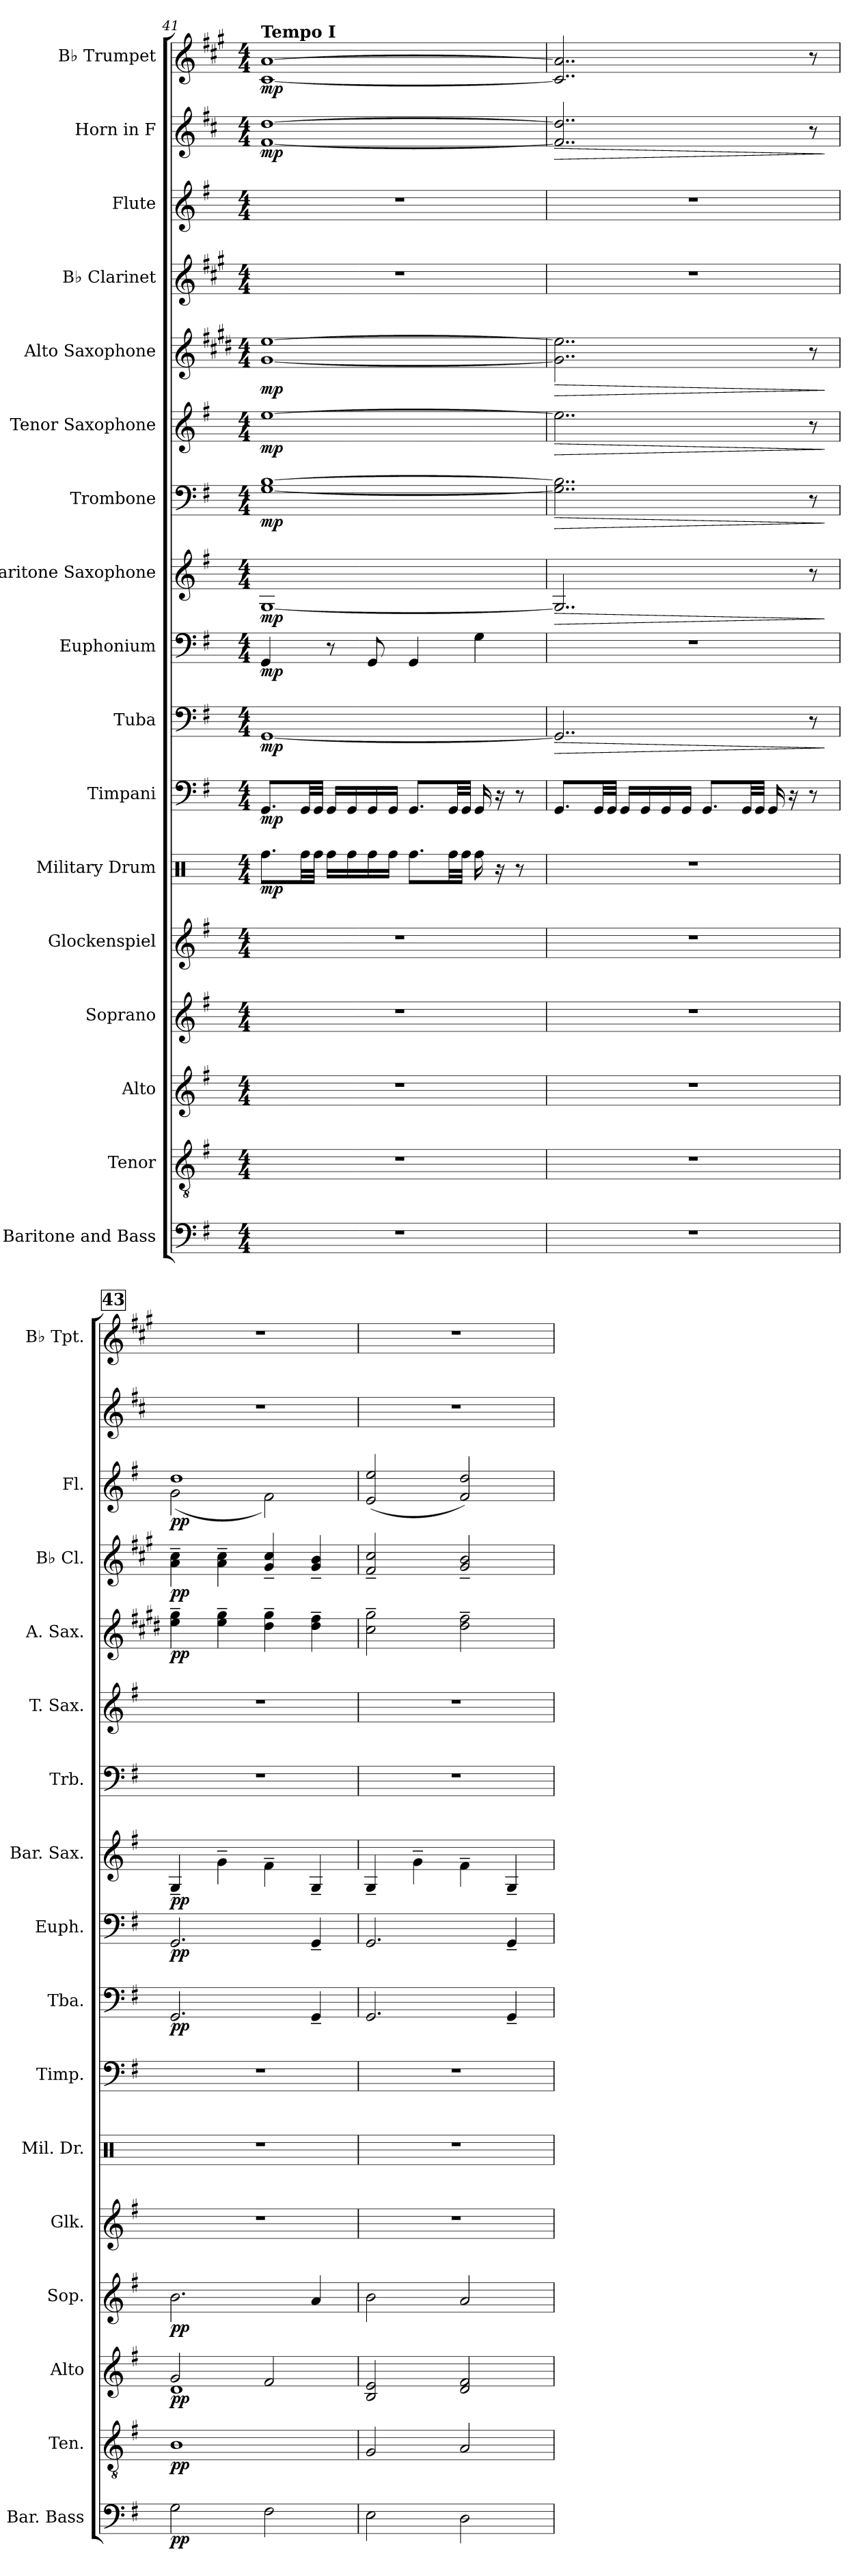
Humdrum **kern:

**kern	**dynam	**kern	**dynam	**kern	**dynam	**kern	**dynam	**kern	**kern	**dynam	**kern	**dynam	**kern	**dynam	**kern	**dynam	**kern	**dynam	**kern	**dynam	**kern	**dynam	**kern	**dynam	**kern	**dynam	**kern	**dynam	**kern	**dynam	**kern	**dynam
*part17	*part17	*part16	*part16	*part15	*part15	*part14	*part14	*part13	*part12	*part12	*part11	*part11	*part10	*part10	*part9	*part9	*part8	*part8	*part7	*part7	*part6	*part6	*part5	*part5	*part4	*part4	*part3	*part3	*part2	*part2	*part1	*part1
*staff17	*staff17	*staff16	*staff16	*staff15	*staff15	*staff14	*staff14	*staff13	*staff12	*staff12	*staff11	*staff11	*staff10	*staff10	*staff9	*staff9	*staff8	*staff8	*staff7	*staff7	*staff6	*staff6	*staff5	*staff5	*staff4	*staff4	*staff3	*staff3	*staff2	*staff2	*staff1	*staff1
*I"Baritone and Bass	*	*I"Tenor	*	*I"Alto	*	*I"Soprano	*	*I"Glockenspiel	*I"Military Drum	*	*I"Timpani	*	*I"Tuba	*	*I"Euphonium	*	*I"Baritone Saxophone	*	*I"Trombone	*	*I"Tenor Saxophone	*	*I"Alto Saxophone	*	*I"B♭ Clarinet	*	*I"Flute	*	*I"Horn in F	*	*I"B♭ Trumpet	*
*I'Bar. Bass	*	*I'Ten.	*	*I'Alto	*	*I'Sop.	*	*I'Glk.	*I'Mil. Dr.	*	*I'Timp.	*	*I'Tba.	*	*I'Euph.	*	*I'Bar. Sax.	*	*I'Trb.	*	*I'T. Sax.	*	*I'A. Sax.	*	*I'B♭ Cl.	*	*I'Fl.	*	*	*	*I'B♭ Tpt.	*
*clefF4	*	*clefGv2	*	*clefG2	*	*clefG2	*	*clefG2	*clefX	*	*clefF4	*	*clefF4	*	*clefF4	*	*clefG2	*	*clefF4	*	*clefG2	*	*clefG2	*	*clefG2	*	*clefG2	*	*clefG2	*	*clefG2	*
*	*	*	*	*	*	*	*	*ITrd-14c-24	*	*	*	*	*	*	*	*	*ITrd12c21	*	*	*	*ITrd8c14	*	*ITrd5c9	*	*ITrd1c2	*	*	*	*ITrd4c7	*	*ITrd1c2	*
*k[f#]	*	*k[f#]	*	*k[f#]	*	*k[f#]	*	*k[f#]	*k[]	*	*k[f#]	*	*k[f#]	*	*k[f#]	*	*k[f#]	*	*k[f#]	*	*k[f#]	*	*k[f#]	*	*k[f#]	*	*k[f#]	*	*k[f#]	*	*k[f#]	*
*M4/4	*	*M4/4	*	*M4/4	*	*M4/4	*	*M4/4	*M4/4	*	*M4/4	*	*M4/4	*	*M4/4	*	*M4/4	*	*M4/4	*	*M4/4	*	*M4/4	*	*M4/4	*	*M4/4	*	*M4/4	*	*M4/4	*
*MM66	*	*MM66	*	*MM66	*	*MM66	*	*MM66	*MM66	*	*MM66	*	*MM66	*	*MM66	*	*MM66	*	*MM66	*	*MM66	*	*MM66	*	*MM66	*	*MM66	*	*MM66	*	*MM66	*
=41	=41	=41	=41	=41	=41	=41	=41	=41	=41	=41	=41	=41	=41	=41	=41	=41	=41	=41	=41	=41	=41	=41	=41	=41	=41	=41	=41	=41	=41	=41	=41	=41
!	!	!	!	!	!	!	!	!	!	!	!	!	!	!	!	!	!	!	!	!	!	!	!	!	!	!	!	!	!	!	!LO:TX:a:B:t=Tempo I	!
!	!	!	!	!	!	!	!	!	!	!LO:DY:b	!	!LO:DY:b	!	!LO:DY:b	!	!LO:DY:b	!	!LO:DY:b	!	!LO:DY:b	!	!LO:DY:b	!	!LO:DY:b	!	!	!	!	!	!LO:DY:b	!	!LO:DY:b
1r	.	1r	.	1r	.	1r	.	1r	8.Rff\L	mp	8.GG/L	mp	[1GG	mp	4GG/	mp	[1GG	mp	[1G [1B	mp	[1e	mp	[1B [1g	mp	1r	.	1r	.	[1B [1g	mp	[1B [1g	mp
.	.	.	.	.	.	.	.	.	32Rff\LL	.	32GG/LL	.	.	.	.	.	.	.	.	.	.	.	.	.	.	.	.	.	.	.	.	.
.	.	.	.	.	.	.	.	.	32Rff\JJJ	.	32GG/JJJ	.	.	.	.	.	.	.	.	.	.	.	.	.	.	.	.	.	.	.	.	.
.	.	.	.	.	.	.	.	.	16Rff\LL	.	16GG/LL	.	.	.	8r	.	.	.	.	.	.	.	.	.	.	.	.	.	.	.	.	.
.	.	.	.	.	.	.	.	.	16Rff\	.	16GG/	.	.	.	.	.	.	.	.	.	.	.	.	.	.	.	.	.	.	.	.	.
.	.	.	.	.	.	.	.	.	16Rff\	.	16GG/	.	.	.	8GG/	.	.	.	.	.	.	.	.	.	.	.	.	.	.	.	.	.
.	.	.	.	.	.	.	.	.	16Rff\JJ	.	16GG/JJ	.	.	.	.	.	.	.	.	.	.	.	.	.	.	.	.	.	.	.	.	.
.	.	.	.	.	.	.	.	.	8.Rff\L	.	8.GG/L	.	.	.	4GG/	.	.	.	.	.	.	.	.	.	.	.	.	.	.	.	.	.
.	.	.	.	.	.	.	.	.	32Rff\LL	.	32GG/LL	.	.	.	.	.	.	.	.	.	.	.	.	.	.	.	.	.	.	.	.	.
.	.	.	.	.	.	.	.	.	32Rff\JJJ	.	32GG/JJJ	.	.	.	.	.	.	.	.	.	.	.	.	.	.	.	.	.	.	.	.	.
.	.	.	.	.	.	.	.	.	16Rff\	.	16GG/	.	.	.	4G\	.	.	.	.	.	.	.	.	.	.	.	.	.	.	.	.	.
.	.	.	.	.	.	.	.	.	16r	.	16r	.	.	.	.	.	.	.	.	.	.	.	.	.	.	.	.	.	.	.	.	.
.	.	.	.	.	.	.	.	.	8r	.	8r	.	.	.	.	.	.	.	.	.	.	.	.	.	.	.	.	.	.	.	.	.
=42	=42	=42	=42	=42	=42	=42	=42	=42	=42	=42	=42	=42	=42	=42	=42	=42	=42	=42	=42	=42	=42	=42	=42	=42	=42	=42	=42	=42	=42	=42	=42	=42
!	!	!	!	!	!	!	!	!	!	!	!	!LO:DY:b	!	!LO:HP:b	!	!	!	!LO:HP:b	!	!LO:HP:b	!	!LO:HP:b	!	!LO:HP:b	!	!	!	!	!	!LO:HP:b	!	!
!	!	!	!	!	!	!	!	!	!	!	!	!LO:DY:n=1:b	!	!	!	!	!	!	!	!	!	!	!	!	!	!	!	!	!	!	!	!
1r	.	1r	.	1r	.	1r	.	1r	1r	.	8.GG/L	mp mp	2..GG/]	>	1r	.	2..GG/]	>	2..G\] 2..B\]	>	2..e\]	>	2..B\] 2..g\]	>	1r	.	1r	.	2..B/] 2..g/]	>	2..B/] 2..g/]	.
.	.	.	.	.	.	.	.	.	.	.	32GG/LL	.	.	.	.	.	.	.	.	.	.	.	.	.	.	.	.	.	.	.	.	.
.	.	.	.	.	.	.	.	.	.	.	32GG/JJJ	.	.	.	.	.	.	.	.	.	.	.	.	.	.	.	.	.	.	.	.	.
.	.	.	.	.	.	.	.	.	.	.	16GG/LL	.	.	.	.	.	.	.	.	.	.	.	.	.	.	.	.	.	.	.	.	.
.	.	.	.	.	.	.	.	.	.	.	16GG/	.	.	.	.	.	.	.	.	.	.	.	.	.	.	.	.	.	.	.	.	.
.	.	.	.	.	.	.	.	.	.	.	16GG/	.	.	.	.	.	.	.	.	.	.	.	.	.	.	.	.	.	.	.	.	.
.	.	.	.	.	.	.	.	.	.	.	16GG/JJ	.	.	.	.	.	.	.	.	.	.	.	.	.	.	.	.	.	.	.	.	.
.	.	.	.	.	.	.	.	.	.	.	8.GG/L	.	.	.	.	.	.	.	.	.	.	.	.	.	.	.	.	.	.	.	.	.
.	.	.	.	.	.	.	.	.	.	.	32GG/LL	.	.	.	.	.	.	.	.	.	.	.	.	.	.	.	.	.	.	.	.	.
.	.	.	.	.	.	.	.	.	.	.	32GG/JJJ	.	.	.	.	.	.	.	.	.	.	.	.	.	.	.	.	.	.	.	.	.
.	.	.	.	.	.	.	.	.	.	.	16GG/	.	.	.	.	.	.	.	.	.	.	.	.	.	.	.	.	.	.	.	.	.
.	.	.	.	.	.	.	.	.	.	.	16r	.	.	.	.	.	.	.	.	.	.	.	.	.	.	.	.	.	.	.	.	.
.	.	.	.	.	.	.	.	.	.	.	8r	.	8r	.	.	.	8r	.	8r	.	8r	.	8r	.	.	.	.	.	8r	.	8r	.
.	.	.	.	.	.	.	.	.	.	.	.	.	.	]	.	.	.	]	.	]	.	]	.	]	.	.	.	.	.	]	.	.
!!LO:REH:place=s1:a:B:fs=14:t=43
=43	=43	=43	=43	=43	=43	=43	=43	=43	=43	=43	=43	=43	=43	=43	=43	=43	=43	=43	=43	=43	=43	=43	=43	=43	=43	=43	=43	=43	=43	=43	=43	=43
*	*	*	*	*^	*	*	*	*	*	*	*	*	*	*	*	*	*	*	*	*	*	*	*	*	*	*	*^	*	*	*	*	*
!	!LO:DY:b	!	!LO:DY:b	!	!	!LO:DY:b	!	!LO:DY:b	!	!	!	!	!	!	!LO:DY:b	!	!LO:DY:b	!	!LO:DY:b	!	!	!	!	!	!LO:DY:b	!	!LO:DY:b	!	!	!LO:DY:b	!	!	!	!
2G\	pp	1B	pp	2g/	1d	pp	2.b\	pp	1r	1r	.	1r	.	2.GG/	pp	2.GG/	pp	4GG~/	pp	1r	.	1r	.	4g\~ 4b\~	pp	4g\~ 4b\~	pp	1dd	(2g\	pp	1r	.	1r	.
.	.	.	.	.	.	.	.	.	.	.	.	.	.	.	.	.	.	4G~\	.	.	.	.	.	4g\~ 4b\~	.	4g\~ 4b\~	.	.	.	.	.	.	.	.
2F#\	.	.	.	2f#/	.	.	.	.	.	.	.	.	.	.	.	.	.	4F#~\	.	.	.	.	.	4f#\~ 4b\~	.	4f#/~ 4b/~	.	.	2f#\)	.	.	.	.	.
.	.	.	.	.	.	.	4a/	.	.	.	.	.	.	4GG~/	.	4GG~/	.	4GG~/	.	.	.	.	.	4f#\~ 4a\~	.	4f#/~ 4a/~	.	.	.	.	.	.	.	.
*	*	*	*	*v	*v	*	*	*	*	*	*	*	*	*	*	*	*	*	*	*	*	*	*	*	*	*	*	*v	*v	*	*	*	*	*
=44	=44	=44	=44	=44	=44	=44	=44	=44	=44	=44	=44	=44	=44	=44	=44	=44	=44	=44	=44	=44	=44	=44	=44	=44	=44	=44	=44	=44	=44	=44	=44	=44
2E\	.	2G/	.	2B/ 2e/	.	2b\	.	1r	1r	.	1r	.	2.GG/	.	2.GG/	.	4GG~/	.	1r	.	1r	.	2e\~ 2b\~	.	2e/~ 2b/~	.	(2e/ 2ee/	.	1r	.	1r	.
.	.	.	.	.	.	.	.	.	.	.	.	.	.	.	.	.	4G~\	.	.	.	.	.	.	.	.	.	.	.	.	.	.	.
2D\	.	2A/	.	2d/ 2f#/	.	2a/	.	.	.	.	.	.	.	.	.	.	4F#~\	.	.	.	.	.	2f#\~ 2a\~	.	2f#/~ 2a/~	.	2f#/ 2dd/)	.	.	.	.	.
.	.	.	.	.	.	.	.	.	.	.	.	.	4GG~/	.	4GG~/	.	4GG~/	.	.	.	.	.	.	.	.	.	.	.	.	.	.	.
=	=	=	=	=	=	=	=	=	=	=	=	=	=	=	=	=	=	=	=	=	=	=	=	=	=	=	=	=	=	=	=	=
*-	*-	*-	*-	*-	*-	*-	*-	*-	*-	*-	*-	*-	*-	*-	*-	*-	*-	*-	*-	*-	*-	*-	*-	*-	*-	*-	*-	*-	*-	*-	*-	*-
